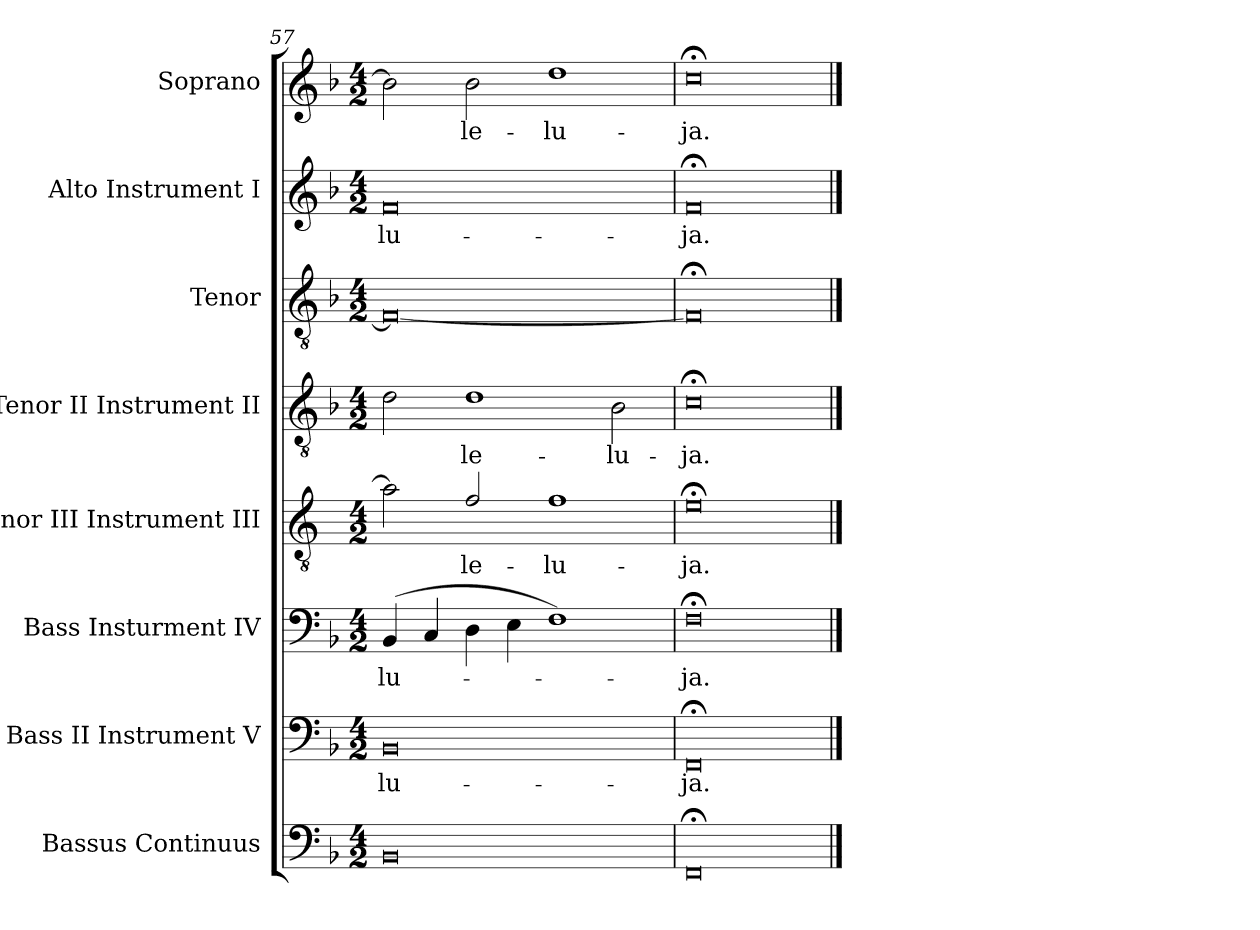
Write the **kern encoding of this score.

**kern	**kern	**text	**kern	**text	**kern	**text	**kern	**text	**kern	**kern	**text	**kern	**text
*part8	*part7	*part7	*part6	*part6	*part5	*part5	*part4	*part4	*part3	*part2	*part2	*part1	*part1
*staff8	*staff7	*staff7	*staff6	*staff6	*staff5	*staff5	*staff4	*staff4	*staff3	*staff2	*staff2	*staff1	*staff1
*I"Bassus Continuus	*I"Bass II Instrument V	*	*I"Bass Insturment IV	*	*I"Tenor III Instrument III	*	*I"Tenor II Instrument II	*	*I"Tenor	*I"Alto Instrument I	*	*I"Soprano	*
*I'Bsn	*I'B II V	*	*I'B IV	*	*I'T III III	*	*I'T II II	*	*I'T	*I'A I	*	*I'S	*
*clefF4	*clefF4	*	*clefF4	*	*clefGv2	*	*clefGv2	*	*clefGv2	*clefG2	*	*clefG2	*
*	*	*	*	*	*ITrd4c7	*	*	*	*	*	*	*	*
*k[b-]	*k[b-]	*	*k[b-]	*	*k[b-]	*	*k[b-]	*	*k[b-]	*k[b-]	*	*k[b-]	*
*F:	*F:	*	*F:	*	*F:	*	*F:	*	*F:	*F:	*	*F:	*
*M4/2	*M4/2	*	*M4/2	*	*M4/2	*	*M4/2	*	*M4/2	*M4/2	*	*M4/2	*
=57	=57	=57	=57	=57	=57	=57	=57	=57	=57	=57	=57	=57	=57
!	!	!LO:LY:b	!	!LO:LY:b	!	!	!	!	!	!	!LO:LY:b	!	!
0BB-	0BB-	-lu-	(>4BB-	-lu-	2d]	.	2d	.	0F_	0f	-lu-	2b-]	.
.	.	.	4C	.	.	.	.	.	.	.	.	.	.
!	!	!	!	!	!	!LO:LY:b	!	!LO:LY:b	!	!	!	!	!LO:LY:b
.	.	.	4D	.	2B-/	le-	1d	le-	.	.	.	2b-	le-
.	.	.	4E	.	.	.	.	.	.	.	.	.	.
!	!	!	!	!	!	!LO:LY:b	!	!	!	!	!	!	!LO:LY:b
.	.	.	1F)	.	1B-	-lu-	.	.	.	.	.	1dd	-lu-
!	!	!	!	!	!	!	!	!LO:LY:b	!	!	!	!	!
.	.	.	.	.	.	.	2B-	-lu-	.	.	.	.	.
=58	=58	=58	=58	=58	=58	=58	=58	=58	=58	=58	=58	=58	=58
!	!	!LO:LY:b	!	!LO:LY:b	!	!LO:LY:b	!	!LO:LY:b	!	!	!LO:LY:b	!	!LO:LY:b
0FF;<	0FF;<	-ja.	0F;<	ja.	0A;<	-ja.	0c;<	-ja.	0F;<]	0f;<	-ja.	0cc;<	-ja.
==	==	==	==	==	==	==	==	==	==	==	==	==	==
*-	*-	*-	*-	*-	*-	*-	*-	*-	*-	*-	*-	*-	*-
